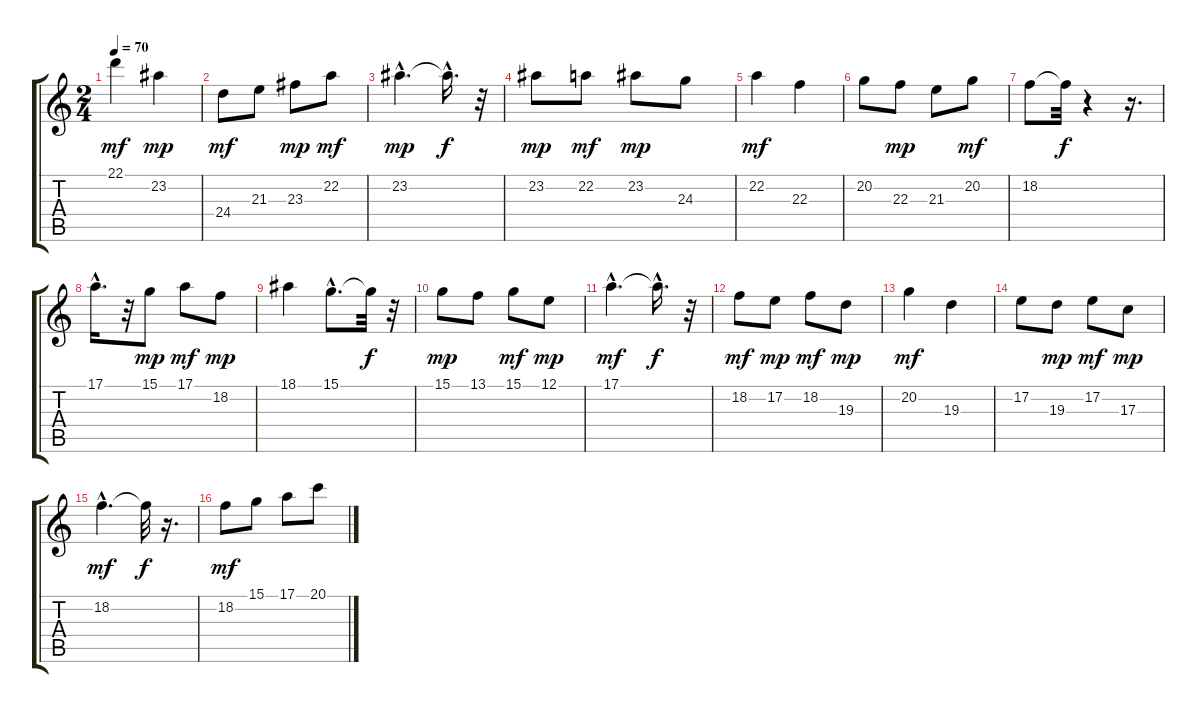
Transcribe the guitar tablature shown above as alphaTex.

\track "" {instrument flute}
\staff {score tabs}
\tuning (E4 B3 G3 D3 A2 E2) {hide}
\ts (2 4)
\tempo 70
\clef g2
\ks c
22.1.4{dy mf} 23.2.4{dy mp} |
24.4.8{dy mf} 21.3.8 23.3.8{dy mp} 22.2.8{dy mf} |
23.2{hac}.4{d dy mp} 23.2{hac t}.16{d dy f} r.32 |
23.2.8{dy mp} 22.2.8{dy mf} 23.2.8{dy mp} 24.3.8 |
22.2.4{dy mf} 22.3.4 |
20.2.8 22.3.8{dy mp} 21.3.8 20.2.8{dy mf} |
18.2.8 18.2{t}.32{dy f} r.4 r.16{d} |
17.1{hac}.16{d} r.32 15.1.8{dy mp} 17.1.8{dy mf} 18.2.8{dy mp} |
18.1.4 15.1{hac}.8{d} 15.1{t}.32{dy f} r.32 |
15.1.8{dy mp} 13.1.8 15.1.8{dy mf} 12.1.8{dy mp} |
17.1{hac}.4{d dy mf} 17.1{hac t}.16{d dy f} r.32 |
18.2.8{dy mf} 17.2.8{dy mp} 18.2.8{dy mf} 19.3.8{dy mp} |
20.2.4{dy mf} 19.3.4 |
17.2.8 19.3.8{dy mp} 17.2.8{dy mf} 17.3.8{dy mp} |
18.2{hac}.4{d dy mf} 18.2{t}.32{dy f} r.16{d} |
18.2.8{dy mf} 15.1.8 17.1.8 20.1.8
